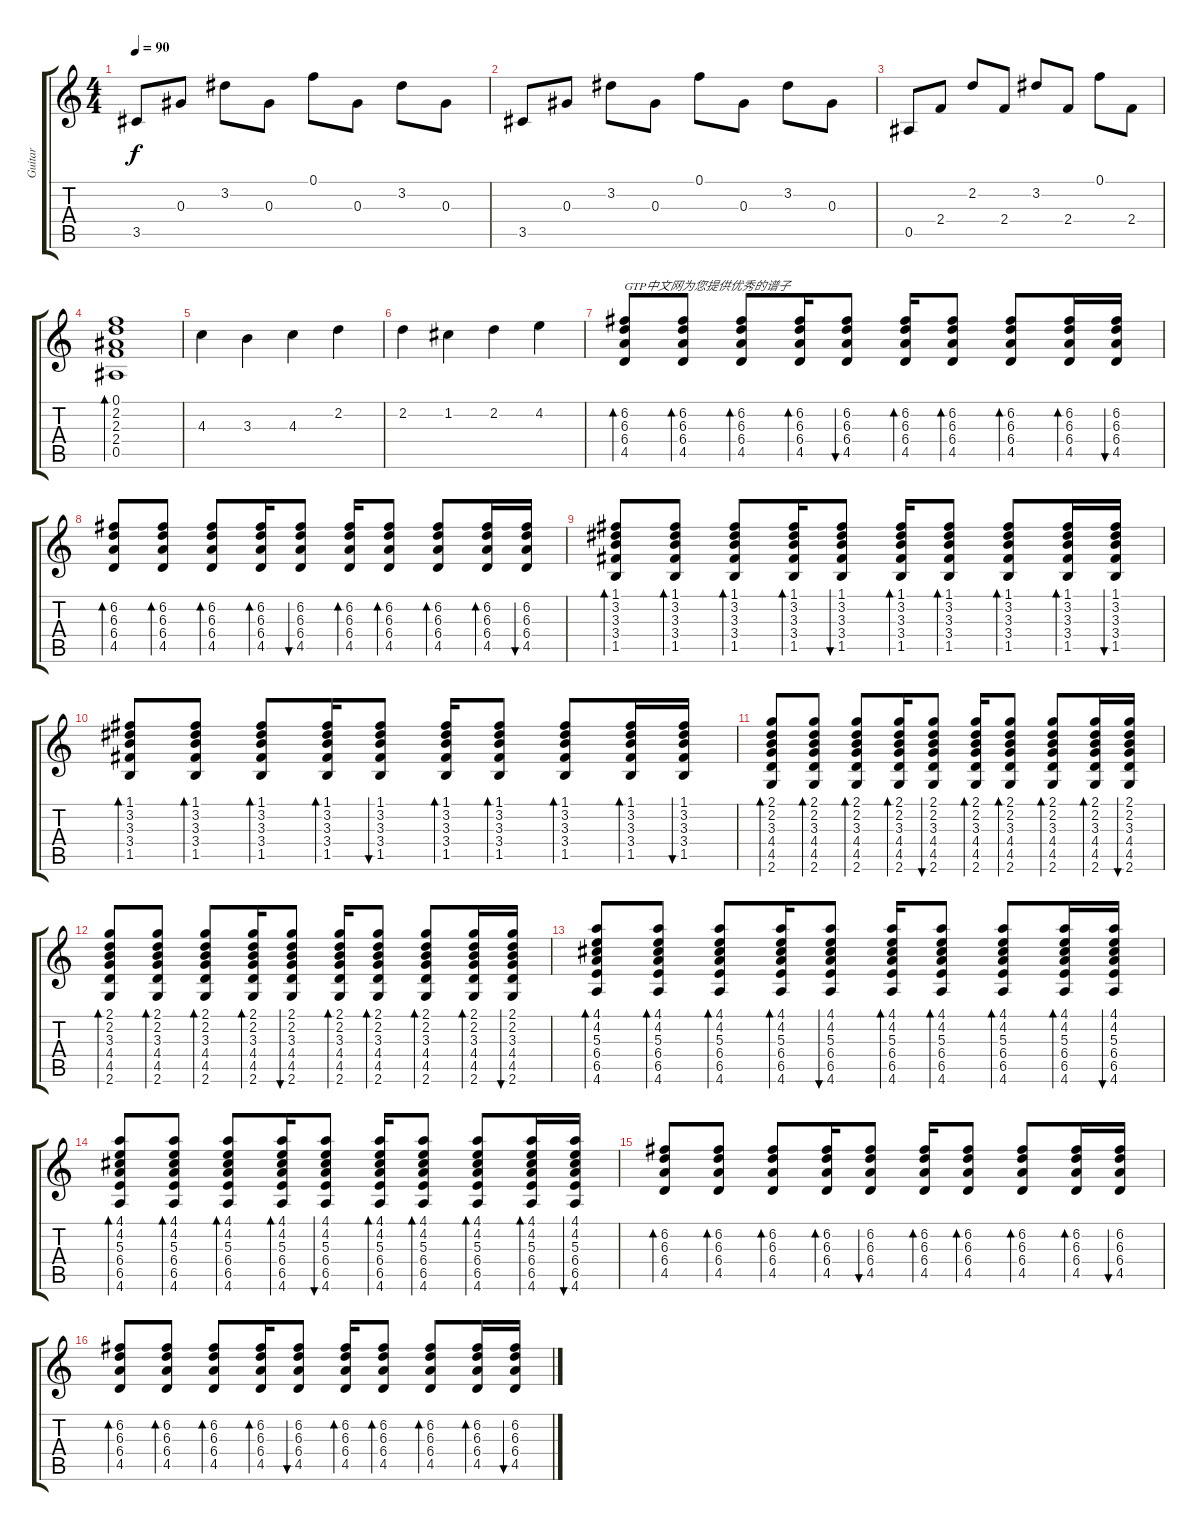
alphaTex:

\track ("Guitar" "Guitar") {instrument acousticguitarsteel}
\staff {score tabs}
\tuning (F4 C4 Ab3 Eb3 Bb2 F2) {hide}
\ts (4 4)
\tempo 90
\clef g2
\ks c
3.5.8{dy f} 0.3.8 3.2.8 0.3.8 0.1.8 0.3.8 3.2.8 0.3.8 |
3.5.8 0.3.8 3.2.8 0.3.8 0.1.8 0.3.8 3.2.8 0.3.8 |
0.5.8 2.4.8 2.2.8 2.4.8 3.2.8 2.4.8 0.1.8 2.4.8 |
(0.1 2.2 2.3 2.4 0.5).1{bd 120} |
4.3.4 3.3.4 4.3.4 2.2.4 |
2.2.4 1.2.4 2.2.4 4.2.4 |
(6.2 6.3 6.4 4.5).8{bd 30 txt "GTP中文网为您提供优秀的谱子"} (6.2 6.3 6.4 4.5).8{bd 30} (6.2 6.3 6.4 4.5).8{bd 30} (6.2 6.3 6.4 4.5).16{bd 30} (6.2 6.3 6.4 4.5).8{bu 30} (6.2 6.3 6.4 4.5).16{bd 30} (6.2 6.3 6.4 4.5).8{bd 30} (6.2 6.3 6.4 4.5).8{bd 30} (6.2 6.3 6.4 4.5).16{bd 30} (6.2 6.3 6.4 4.5).16{bu 30} |
(6.2 6.3 6.4 4.5).8{bd 30} (6.2 6.3 6.4 4.5).8{bd 30} (6.2 6.3 6.4 4.5).8{bd 30} (6.2 6.3 6.4 4.5).16{bd 30} (6.2 6.3 6.4 4.5).8{bu 30} (6.2 6.3 6.4 4.5).16{bd 30} (6.2 6.3 6.4 4.5).8{bd 30} (6.2 6.3 6.4 4.5).8{bd 30} (6.2 6.3 6.4 4.5).16{bd 30} (6.2 6.3 6.4 4.5).16{bu 30} |
(1.1 3.2 3.3 3.4 1.5).8{bd 30} (1.1 3.2 3.3 3.4 1.5).8{bd 30} (1.1 3.2 3.3 3.4 1.5).8{bd 30} (1.1 3.2 3.3 3.4 1.5).16{bd 30} (1.1 3.2 3.3 3.4 1.5).8{bu 30} (1.1 3.2 3.3 3.4 1.5).16{bd 30} (1.1 3.2 3.3 3.4 1.5).8{bd 30} (1.1 3.2 3.3 3.4 1.5).8{bd 30} (1.1 3.2 3.3 3.4 1.5).16{bd 30} (1.1 3.2 3.3 3.4 1.5).16{bu 30} |
(1.1 3.2 3.3 3.4 1.5).8{bd 30} (1.1 3.2 3.3 3.4 1.5).8{bd 30} (1.1 3.2 3.3 3.4 1.5).8{bd 30} (1.1 3.2 3.3 3.4 1.5).16{bd 30} (1.1 3.2 3.3 3.4 1.5).8{bu 30} (1.1 3.2 3.3 3.4 1.5).16{bd 30} (1.1 3.2 3.3 3.4 1.5).8{bd 30} (1.1 3.2 3.3 3.4 1.5).8{bd 30} (1.1 3.2 3.3 3.4 1.5).16{bd 30} (1.1 3.2 3.3 3.4 1.5).16{bu 30} |
(2.1 2.2 3.3 4.4 4.5 2.6).8{bd 30} (2.1 2.2 3.3 4.4 4.5 2.6).8{bd 30} (2.1 2.2 3.3 4.4 4.5 2.6).8{bd 30} (2.1 2.2 3.3 4.4 4.5 2.6).16{bd 30} (2.1 2.2 3.3 4.4 4.5 2.6).8{bu 30} (2.1 2.2 3.3 4.4 4.5 2.6).16{bd 30} (2.1 2.2 3.3 4.4 4.5 2.6).8{bd 30} (2.1 2.2 3.3 4.4 4.5 2.6).8{bd 30} (2.1 2.2 3.3 4.4 4.5 2.6).16{bd 30} (2.1 2.2 3.3 4.4 4.5 2.6).16{bu 30} |
(2.1 2.2 3.3 4.4 4.5 2.6).8{bd 30} (2.1 2.2 3.3 4.4 4.5 2.6).8{bd 30} (2.1 2.2 3.3 4.4 4.5 2.6).8{bd 30} (2.1 2.2 3.3 4.4 4.5 2.6).16{bd 30} (2.1 2.2 3.3 4.4 4.5 2.6).8{bu 30} (2.1 2.2 3.3 4.4 4.5 2.6).16{bd 30} (2.1 2.2 3.3 4.4 4.5 2.6).8{bd 30} (2.1 2.2 3.3 4.4 4.5 2.6).8{bd 30} (2.1 2.2 3.3 4.4 4.5 2.6).16{bd 30} (2.1 2.2 3.3 4.4 4.5 2.6).16{bu 30} |
(4.1 4.2 5.3 6.4 6.5 4.6).8{bd 30} (4.1 4.2 5.3 6.4 6.5 4.6).8{bd 30} (4.1 4.2 5.3 6.4 6.5 4.6).8{bd 30} (4.1 4.2 5.3 6.4 6.5 4.6).16{bd 30} (4.1 4.2 5.3 6.4 6.5 4.6).8{bu 30} (4.1 4.2 5.3 6.4 6.5 4.6).16{bd 30} (4.1 4.2 5.3 6.4 6.5 4.6).8{bd 30} (4.1 4.2 5.3 6.4 6.5 4.6).8{bd 30} (4.1 4.2 5.3 6.4 6.5 4.6).16{bd 30} (4.1 4.2 5.3 6.4 6.5 4.6).16{bu 30} |
(4.1 4.2 5.3 6.4 6.5 4.6).8{bd 30} (4.1 4.2 5.3 6.4 6.5 4.6).8{bd 30} (4.1 4.2 5.3 6.4 6.5 4.6).8{bd 30} (4.1 4.2 5.3 6.4 6.5 4.6).16{bd 30} (4.1 4.2 5.3 6.4 6.5 4.6).8{bu 30} (4.1 4.2 5.3 6.4 6.5 4.6).16{bd 30} (4.1 4.2 5.3 6.4 6.5 4.6).8{bd 30} (4.1 4.2 5.3 6.4 6.5 4.6).8{bd 30} (4.1 4.2 5.3 6.4 6.5 4.6).16{bd 30} (4.1 4.2 5.3 6.4 6.5 4.6).16{bu 30} |
(6.2 6.3 6.4 4.5).8{bd 30} (6.2 6.3 6.4 4.5).8{bd 30} (6.2 6.3 6.4 4.5).8{bd 30} (6.2 6.3 6.4 4.5).16{bd 30} (6.2 6.3 6.4 4.5).8{bu 30} (6.2 6.3 6.4 4.5).16{bd 30} (6.2 6.3 6.4 4.5).8{bd 30} (6.2 6.3 6.4 4.5).8{bd 30} (6.2 6.3 6.4 4.5).16{bd 30} (6.2 6.3 6.4 4.5).16{bu 30} |
(6.2 6.3 6.4 4.5).8{bd 30} (6.2 6.3 6.4 4.5).8{bd 30} (6.2 6.3 6.4 4.5).8{bd 30} (6.2 6.3 6.4 4.5).16{bd 30} (6.2 6.3 6.4 4.5).8{bu 30} (6.2 6.3 6.4 4.5).16{bd 30} (6.2 6.3 6.4 4.5).8{bd 30} (6.2 6.3 6.4 4.5).8{bd 30} (6.2 6.3 6.4 4.5).16{bd 30} (6.2 6.3 6.4 4.5).16{bu 30}
